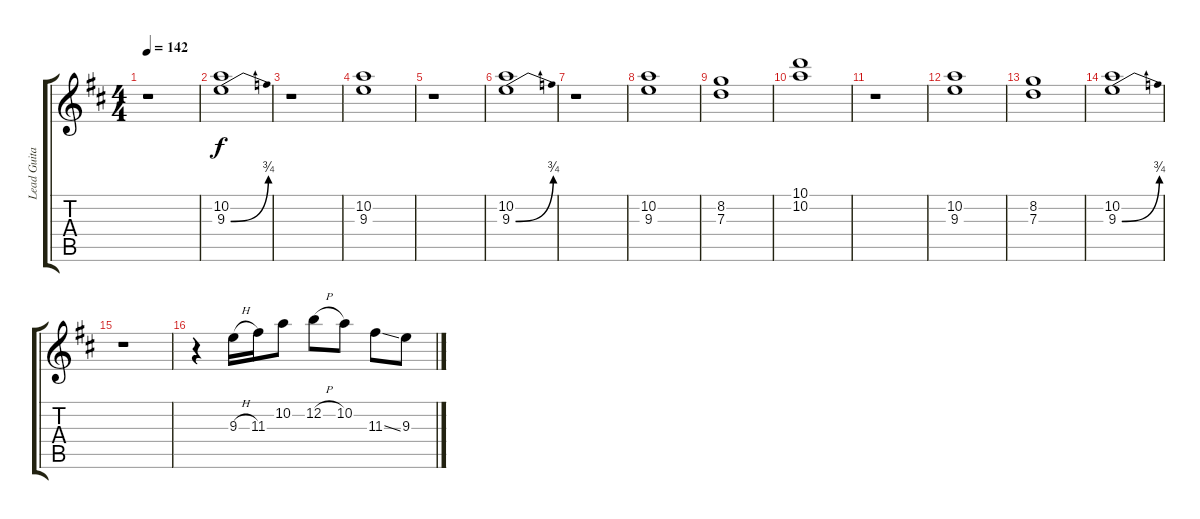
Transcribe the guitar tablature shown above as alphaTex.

\track ("Lead Guitar 2" "Lead Guita") {instrument electricguitarjazz}
\staff {score tabs}
\tuning (E4 B3 G3 D3 A2 E2) {hide}
\ts (4 4)
\tempo 142
\clef g2
\ks d
r.1{dy f} |
(10.2 9.3{be (bend 0 0 60 3)}).1 |
r.1 |
(10.2 9.3).1 |
r.1 |
(10.2 9.3{be (bend 0 0 60 3)}).1 |
r.1 |
(10.2 9.3).1 |
(8.2 7.3).1 |
(10.1 10.2).1 |
r.1 |
(10.2 9.3).1 |
(8.2 7.3).1 |
(10.2 9.3{be (bend 0 0 60 3)}).1 |
r.1 |
r.4 9.3{h}.16 11.3.16 10.2.8 12.2{h}.8 10.2.8 11.3{ss}.8 9.3.8
